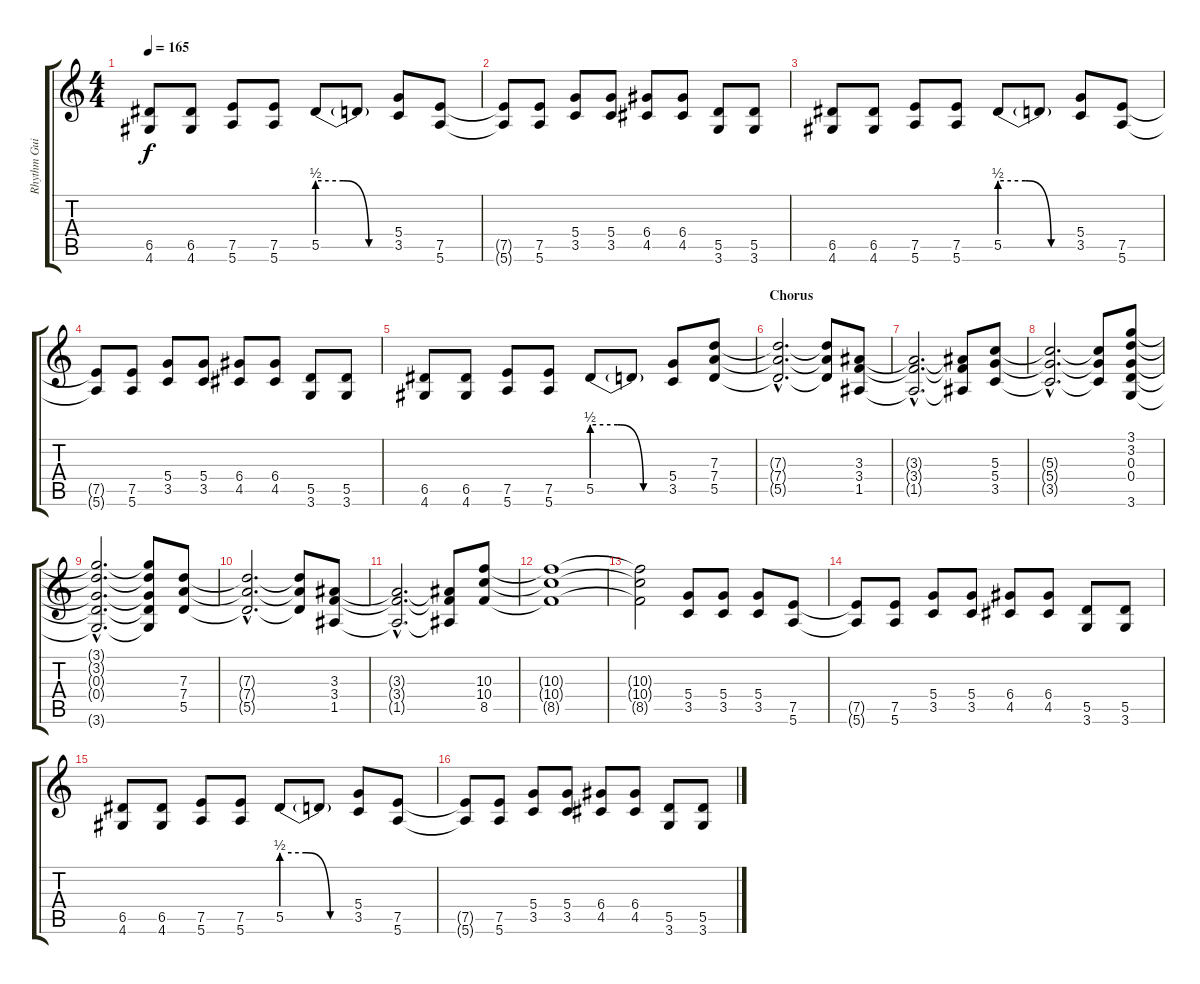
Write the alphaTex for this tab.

\track ("Rhythm Guitar (Dave)" "Rhythm Gui") {instrument overdrivenguitar}
\staff {score tabs}
\tuning (E4 B3 G3 D3 A2 E2) {hide}
\ts (4 4)
\tempo 165
\clef g2
\ks c
(6.5 4.6).8{dy f} (6.5 4.6).8 (7.5 5.6).8 (7.5 5.6).8 5.5{be (custom 0 2 20 2 40 0 60 0)}.8 5.5{t}.8 (5.4 3.5).8 (7.5 5.6).8 |
(7.5{t} 5.6{t}).8 (7.5 5.6).8 (5.4 3.5).8 (5.4 3.5).8 (6.4 4.5).8 (6.4 4.5).8 (5.5 3.6).8 (5.5 3.6).8 |
(6.5 4.6).8 (6.5 4.6).8 (7.5 5.6).8 (7.5 5.6).8 5.5{be (custom 0 2 20 2 40 0 60 0)}.8 5.5{t}.8 (5.4 3.5).8 (7.5 5.6).8 |
(7.5{t} 5.6{t}).8 (7.5 5.6).8 (5.4 3.5).8 (5.4 3.5).8 (6.4 4.5).8 (6.4 4.5).8 (5.5 3.6).8 (5.5 3.6).8 |
(6.5 4.6).8 (6.5 4.6).8 (7.5 5.6).8 (7.5 5.6).8 5.5{be (custom 0 2 20 2 40 0 60 0)}.8 5.5{t}.8 (5.4 3.5).8 (7.3 7.4 5.5).8 |
\section ("" "Chorus")
(7.3{hac t} 7.4{hac t} 5.5{hac t}).2{d} (7.3{t} 7.4{t} 5.5{t}).8 (3.3 3.4 1.5).8 |
(3.3{hac t} 3.4{hac t} 1.5{hac t}).2{d} (3.3{t} 3.4{t} 1.5{t}).8 (5.3 5.4 3.5).8 |
(5.3{hac t} 5.4{hac t} 3.5{hac t}).2{d} (5.3{t} 5.4{t} 3.5{t}).8 (3.1 3.2 0.3 0.4 3.6).8 |
(3.1{hac t} 3.2{hac t} 0.3{hac t} 0.4{hac t} 3.6{hac t}).2{d} (3.1{t} 3.2{t} 0.3{t} 0.4{t} 3.6{t}).8 (7.3 7.4 5.5).8 |
(7.3{hac t} 7.4{hac t} 5.5{hac t}).2{d} (7.3{t} 7.4{t} 5.5{t}).8 (3.3 3.4 1.5).8 |
(3.3{hac t} 3.4{hac t} 1.5{hac t}).2{d} (3.3{t} 3.4{t} 1.5{t}).8 (10.3 10.4 8.5).8 |
(10.3{t} 10.4{t} 8.5{t}).1 |
(10.3{t} 10.4{t} 8.5{t}).2 (5.4 3.5).8 (5.4 3.5).8 (5.4 3.5).8 (7.5 5.6).8 |
(7.5{t} 5.6{t}).8 (7.5 5.6).8 (5.4 3.5).8 (5.4 3.5).8 (6.4 4.5).8 (6.4 4.5).8 (5.5 3.6).8 (5.5 3.6).8 |
(6.5 4.6).8 (6.5 4.6).8 (7.5 5.6).8 (7.5 5.6).8 5.5{be (custom 0 2 20 2 40 0 60 0)}.8 5.5{t}.8 (5.4 3.5).8 (7.5 5.6).8 |
(7.5{t} 5.6{t}).8 (7.5 5.6).8 (5.4 3.5).8 (5.4 3.5).8 (6.4 4.5).8 (6.4 4.5).8 (5.5 3.6).8 (5.5 3.6).8
